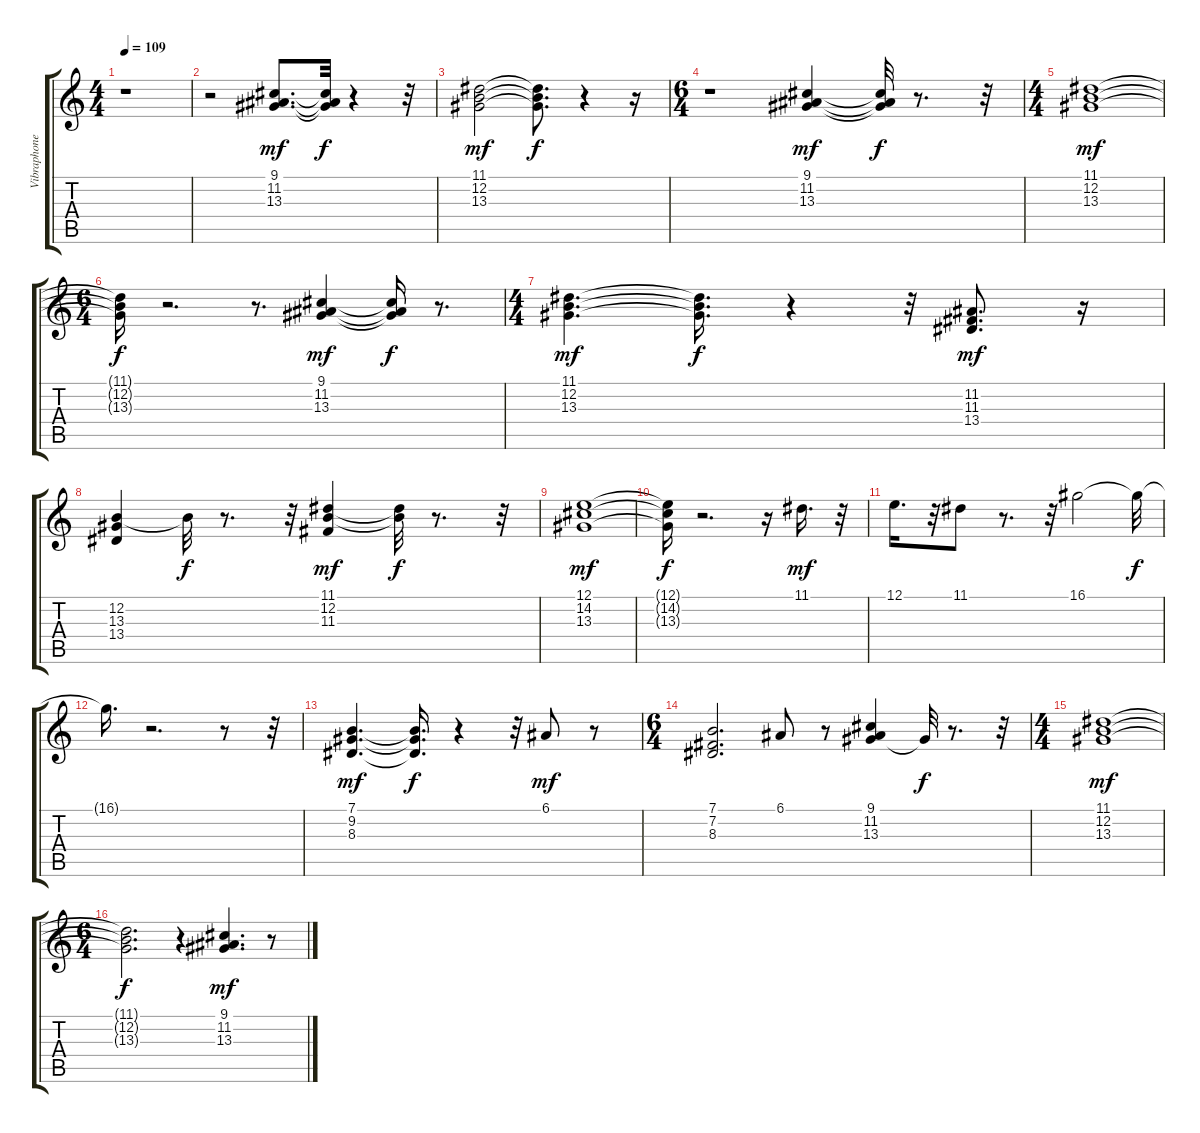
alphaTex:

\track ("Vibraphone" "Vibraphone") {instrument vibraphone}
\staff {score tabs}
\tuning (E4 B3 G3 D3 A2 E2) {hide}
\ts (4 4)
\tempo 109
\clef g2
\ks c
r.1{dy mf} |
r.2 (9.1 11.2 13.3).8{d balance 8} (9.1{t} 11.2{t} 13.3{t}).32{dy f} r.4 r.32 |
(11.1 12.2 13.3).2{dy mf} (11.1{t} 12.2{t} 13.3{t}).8{d dy f} r.4 r.16 |
\ts (6 4)
r.1 (9.1 11.2 13.3).4{dy mf} (9.1{t} 11.2{t} 13.3{t}).32{dy f} r.8{d} r.32 |
\ts (4 4)
(11.1 12.2 13.3).1{dy mf} |
\ts (6 4)
(11.1{t} 12.2{t} 13.3{t}).16{dy f} r.2{d} r.8{d} (9.1 11.2 13.3).4{dy mf} (9.1{t} 11.2{t} 13.3{t}).16{dy f} r.8{d} |
\ts (4 4)
(11.1 12.2 13.3).4{d dy mf} (11.1{t} 12.2{t} 13.3{t}).16{d dy f} r.4 r.32 (11.2 11.3 13.4).8{d dy mf} r.16 |
(12.2 13.3 13.4).4 12.2{t}.32{dy f} r.8{d} r.32 (11.1 12.2 11.3).4{dy mf} (11.1{t} 12.2{t}).32{dy f} r.8{d} r.32 |
(12.1 14.2 13.3).1{dy mf} |
(12.1{t} 14.2{t} 13.3{t}).16{dy f} r.2{d} r.16 11.1.16{d dy mf} r.32 |
12.1.16{d} r.32 11.1.8 r.8{d} r.32 16.1.2 16.1{t}.32{dy f} |
16.1{t}.16{d} r.2{d} r.8 r.32 |
(7.1 9.2 8.3).4{d dy mf} (7.1{t} 9.2{t} 8.3{t}).16{d dy f} r.4 r.32 6.1.8{dy mf} r.8 |
\ts (6 4)
(7.1 7.2 8.3).2{d} 6.1.8 r.8 (9.1 11.2 13.3).4 13.3{t}.32{dy f} r.8{d} r.32 |
\ts (4 4)
(11.1 12.2 13.3).1{dy mf} |
\ts (6 4)
(11.1{t} 12.2{t} 13.3{t}).2{d dy f} r.4 (9.1 11.2 13.3).4{d dy mf} r.8
